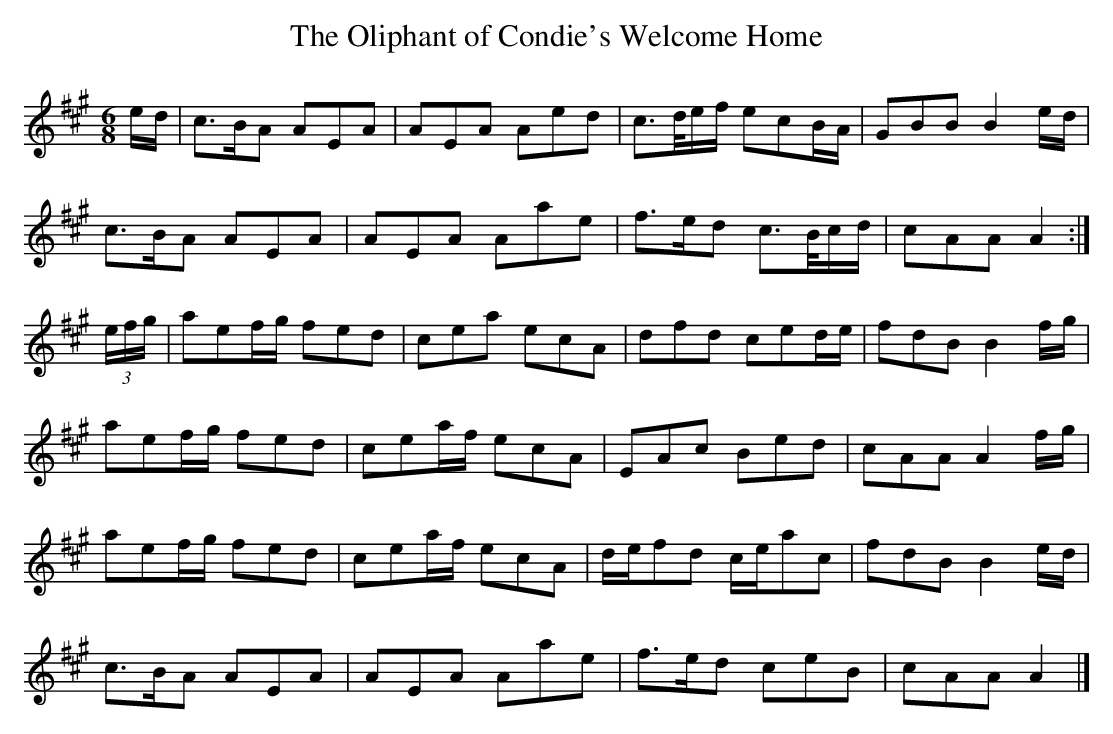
X:1
T:Oliphant of Condie's Welcome Home, The
L:1/8
M:6/8
K:A
e/d/|c>BA AEA|AEA Aed|c>d/e/f/ ecB/A/|GBB B2 e/d/|
c>BA AEA|AEA Aae|f>ed c>B/c/d/|cAA A2:|
(3e/f/g/|aef/g/ fed|cea ecA|dfd ced/e/|fdB B2f/g/|
aef/g/ fed|cea/f/ ecA|EAc Bed|cAA A2 f/g/|
aef/g/ fed|cea/f/ ecA|d/e/fd c/e/ac|fdB B2 e/d/|
c>BA AEA|AEA Aae|f>ed ceB|cAA A2|]
